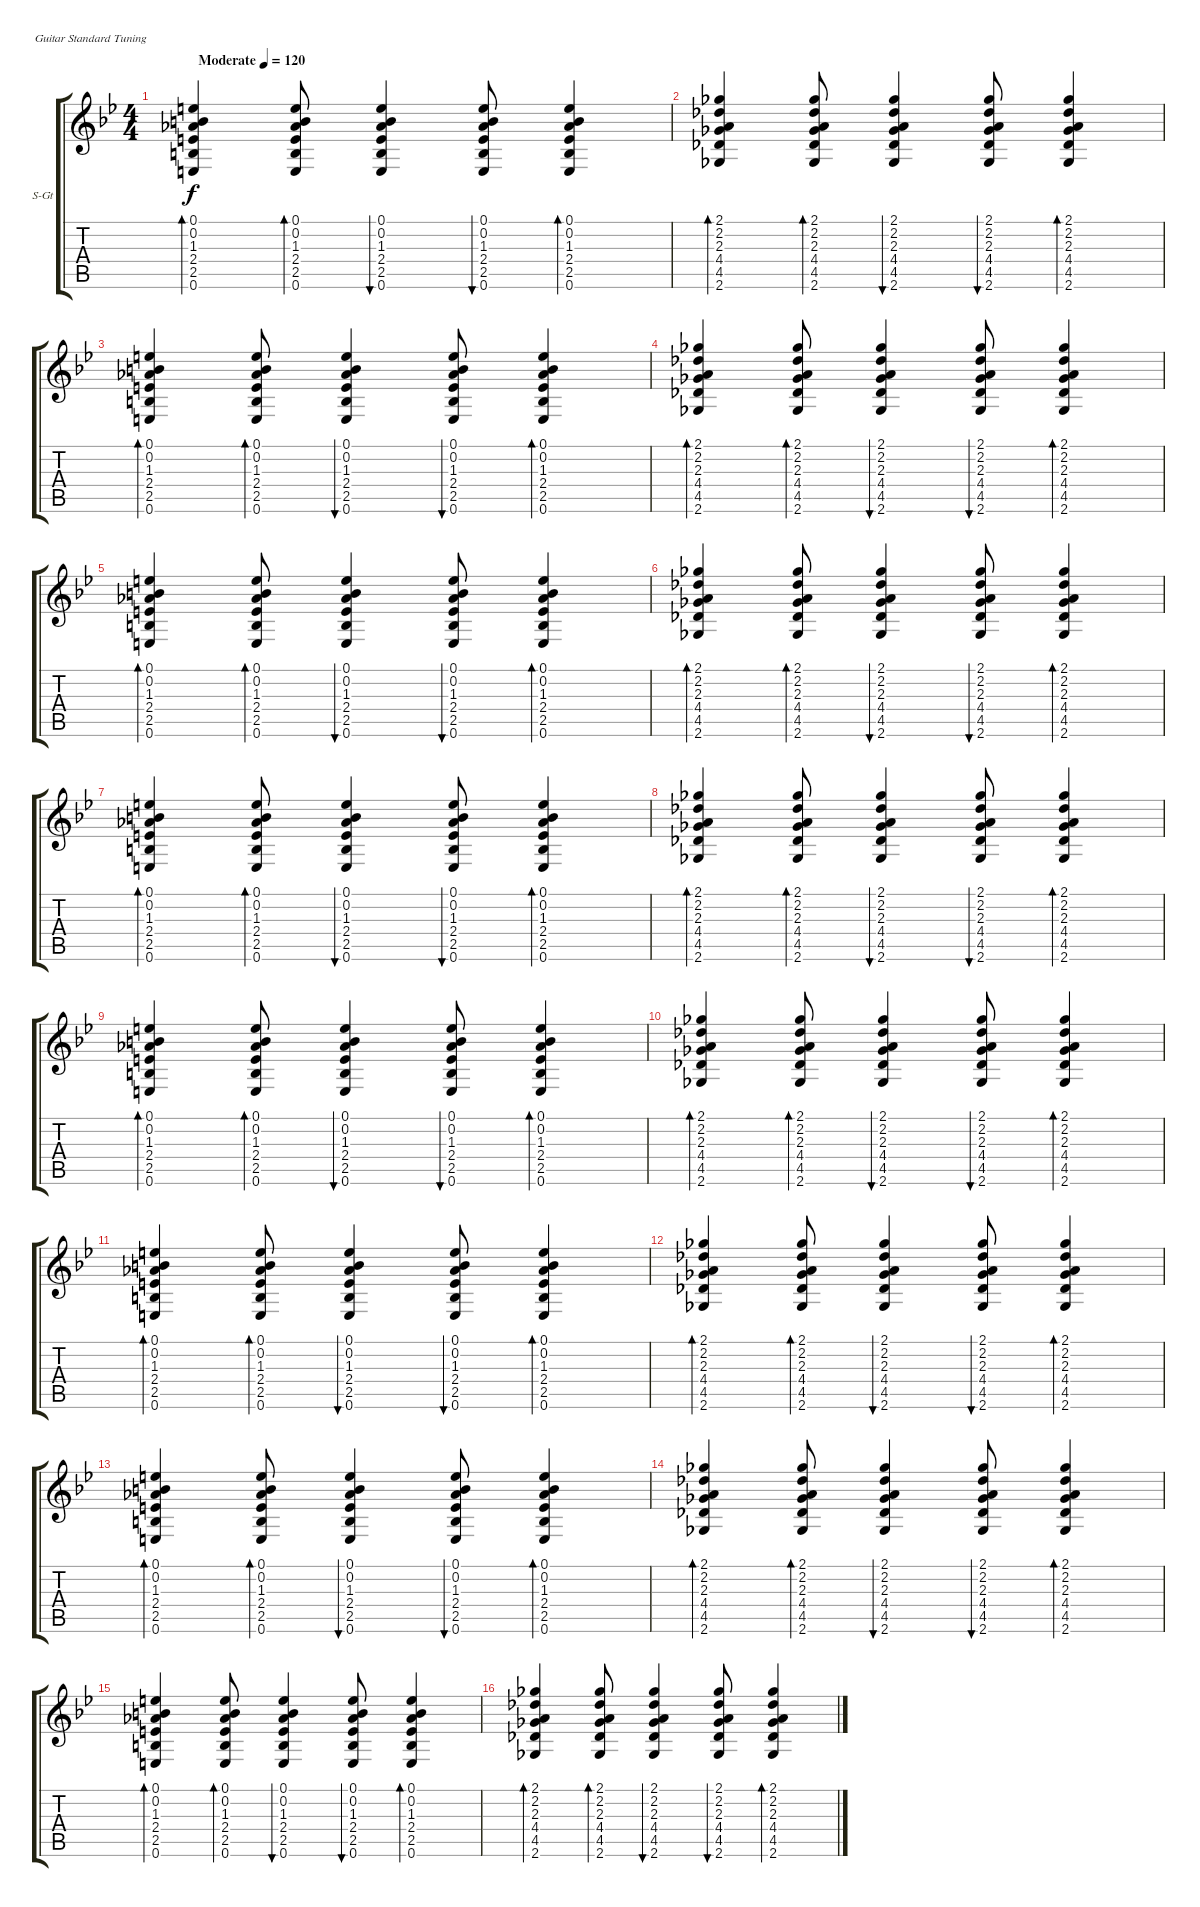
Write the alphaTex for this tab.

\bracketExtendMode groupsimilarinstruments
\firstSystemTrackNameOrientation horizontal
\otherSystemsTrackNameOrientation horizontal
\track ("Guitarra" "S-Gt") {instrument acousticguitarsteel}
\staff {score tabs}
\tuning (E4 B3 G3 D3 A2 E2)
\ts (4 4)
\beaming (8 2 2 2 2)
\tempo (120 "Moderate")
\clef g2
\ks bb
(0.1 0.2 1.3 2.4 2.5 0.6).4{bd 60 dy f instrument acousticguitarsteel} (0.1 0.2 1.3 2.4 2.5 0.6).8{bd 60} (0.1 0.2 1.3 2.4 2.5 0.6).4{bu 60} (0.1 0.2 1.3 2.4 2.5 0.6).8{bu 60} (0.1 0.2 1.3 2.4 2.5 0.6).4{bd 60} |
(2.1 2.2 2.3 4.4 4.5 2.6).4{bd 60} (2.1 2.2 2.3 4.4 4.5 2.6).8{bd 60} (2.1 2.2 2.3 4.4 4.5 2.6).4{bu 60} (2.1 2.2 2.3 4.4 4.5 2.6).8{bu 60} (2.1 2.2 2.3 4.4 4.5 2.6).4{bd 60} |
(0.1 0.2 1.3 2.4 2.5 0.6).4{bd 60} (0.1 0.2 1.3 2.4 2.5 0.6).8{bd 60} (0.1 0.2 1.3 2.4 2.5 0.6).4{bu 60} (0.1 0.2 1.3 2.4 2.5 0.6).8{bu 60} (0.1 0.2 1.3 2.4 2.5 0.6).4{bd 60} |
(2.1 2.2 2.3 4.4 4.5 2.6).4{bd 60} (2.1 2.2 2.3 4.4 4.5 2.6).8{bd 60} (2.1 2.2 2.3 4.4 4.5 2.6).4{bu 60} (2.1 2.2 2.3 4.4 4.5 2.6).8{bu 60} (2.1 2.2 2.3 4.4 4.5 2.6).4{bd 60} |
(0.1 0.2 1.3 2.4 2.5 0.6).4{bd 60} (0.1 0.2 1.3 2.4 2.5 0.6).8{bd 60} (0.1 0.2 1.3 2.4 2.5 0.6).4{bu 60} (0.1 0.2 1.3 2.4 2.5 0.6).8{bu 60} (0.1 0.2 1.3 2.4 2.5 0.6).4{bd 60} |
(2.1 2.2 2.3 4.4 4.5 2.6).4{bd 60} (2.1 2.2 2.3 4.4 4.5 2.6).8{bd 60} (2.1 2.2 2.3 4.4 4.5 2.6).4{bu 60} (2.1 2.2 2.3 4.4 4.5 2.6).8{bu 60} (2.1 2.2 2.3 4.4 4.5 2.6).4{bd 60} |
(0.1 0.2 1.3 2.4 2.5 0.6).4{bd 60} (0.1 0.2 1.3 2.4 2.5 0.6).8{bd 60} (0.1 0.2 1.3 2.4 2.5 0.6).4{bu 60} (0.1 0.2 1.3 2.4 2.5 0.6).8{bu 60} (0.1 0.2 1.3 2.4 2.5 0.6).4{bd 60} |
(2.1 2.2 2.3 4.4 4.5 2.6).4{bd 60} (2.1 2.2 2.3 4.4 4.5 2.6).8{bd 60} (2.1 2.2 2.3 4.4 4.5 2.6).4{bu 60} (2.1 2.2 2.3 4.4 4.5 2.6).8{bu 60} (2.1 2.2 2.3 4.4 4.5 2.6).4{bd 60} |
(0.1 0.2 1.3 2.4 2.5 0.6).4{bd 60} (0.1 0.2 1.3 2.4 2.5 0.6).8{bd 60} (0.1 0.2 1.3 2.4 2.5 0.6).4{bu 60} (0.1 0.2 1.3 2.4 2.5 0.6).8{bu 60} (0.1 0.2 1.3 2.4 2.5 0.6).4{bd 60} |
(2.1 2.2 2.3 4.4 4.5 2.6).4{bd 60} (2.1 2.2 2.3 4.4 4.5 2.6).8{bd 60} (2.1 2.2 2.3 4.4 4.5 2.6).4{bu 60} (2.1 2.2 2.3 4.4 4.5 2.6).8{bu 60} (2.1 2.2 2.3 4.4 4.5 2.6).4{bd 60} |
(0.1 0.2 1.3 2.4 2.5 0.6).4{bd 60} (0.1 0.2 1.3 2.4 2.5 0.6).8{bd 60} (0.1 0.2 1.3 2.4 2.5 0.6).4{bu 60} (0.1 0.2 1.3 2.4 2.5 0.6).8{bu 60} (0.1 0.2 1.3 2.4 2.5 0.6).4{bd 60} |
(2.1 2.2 2.3 4.4 4.5 2.6).4{bd 60} (2.1 2.2 2.3 4.4 4.5 2.6).8{bd 60} (2.1 2.2 2.3 4.4 4.5 2.6).4{bu 60} (2.1 2.2 2.3 4.4 4.5 2.6).8{bu 60} (2.1 2.2 2.3 4.4 4.5 2.6).4{bd 60} |
(0.1 0.2 1.3 2.4 2.5 0.6).4{bd 60} (0.1 0.2 1.3 2.4 2.5 0.6).8{bd 60} (0.1 0.2 1.3 2.4 2.5 0.6).4{bu 60} (0.1 0.2 1.3 2.4 2.5 0.6).8{bu 60} (0.1 0.2 1.3 2.4 2.5 0.6).4{bd 60} |
(2.1 2.2 2.3 4.4 4.5 2.6).4{bd 60} (2.1 2.2 2.3 4.4 4.5 2.6).8{bd 60} (2.1 2.2 2.3 4.4 4.5 2.6).4{bu 60} (2.1 2.2 2.3 4.4 4.5 2.6).8{bu 60} (2.1 2.2 2.3 4.4 4.5 2.6).4{bd 60} |
(0.1 0.2 1.3 2.4 2.5 0.6).4{bd 60} (0.1 0.2 1.3 2.4 2.5 0.6).8{bd 60} (0.1 0.2 1.3 2.4 2.5 0.6).4{bu 60} (0.1 0.2 1.3 2.4 2.5 0.6).8{bu 60} (0.1 0.2 1.3 2.4 2.5 0.6).4{bd 60} |
(2.1 2.2 2.3 4.4 4.5 2.6).4{bd 60} (2.1 2.2 2.3 4.4 4.5 2.6).8{bd 60} (2.1 2.2 2.3 4.4 4.5 2.6).4{bu 60} (2.1 2.2 2.3 4.4 4.5 2.6).8{bu 60} (2.1 2.2 2.3 4.4 4.5 2.6).4{bd 60}
